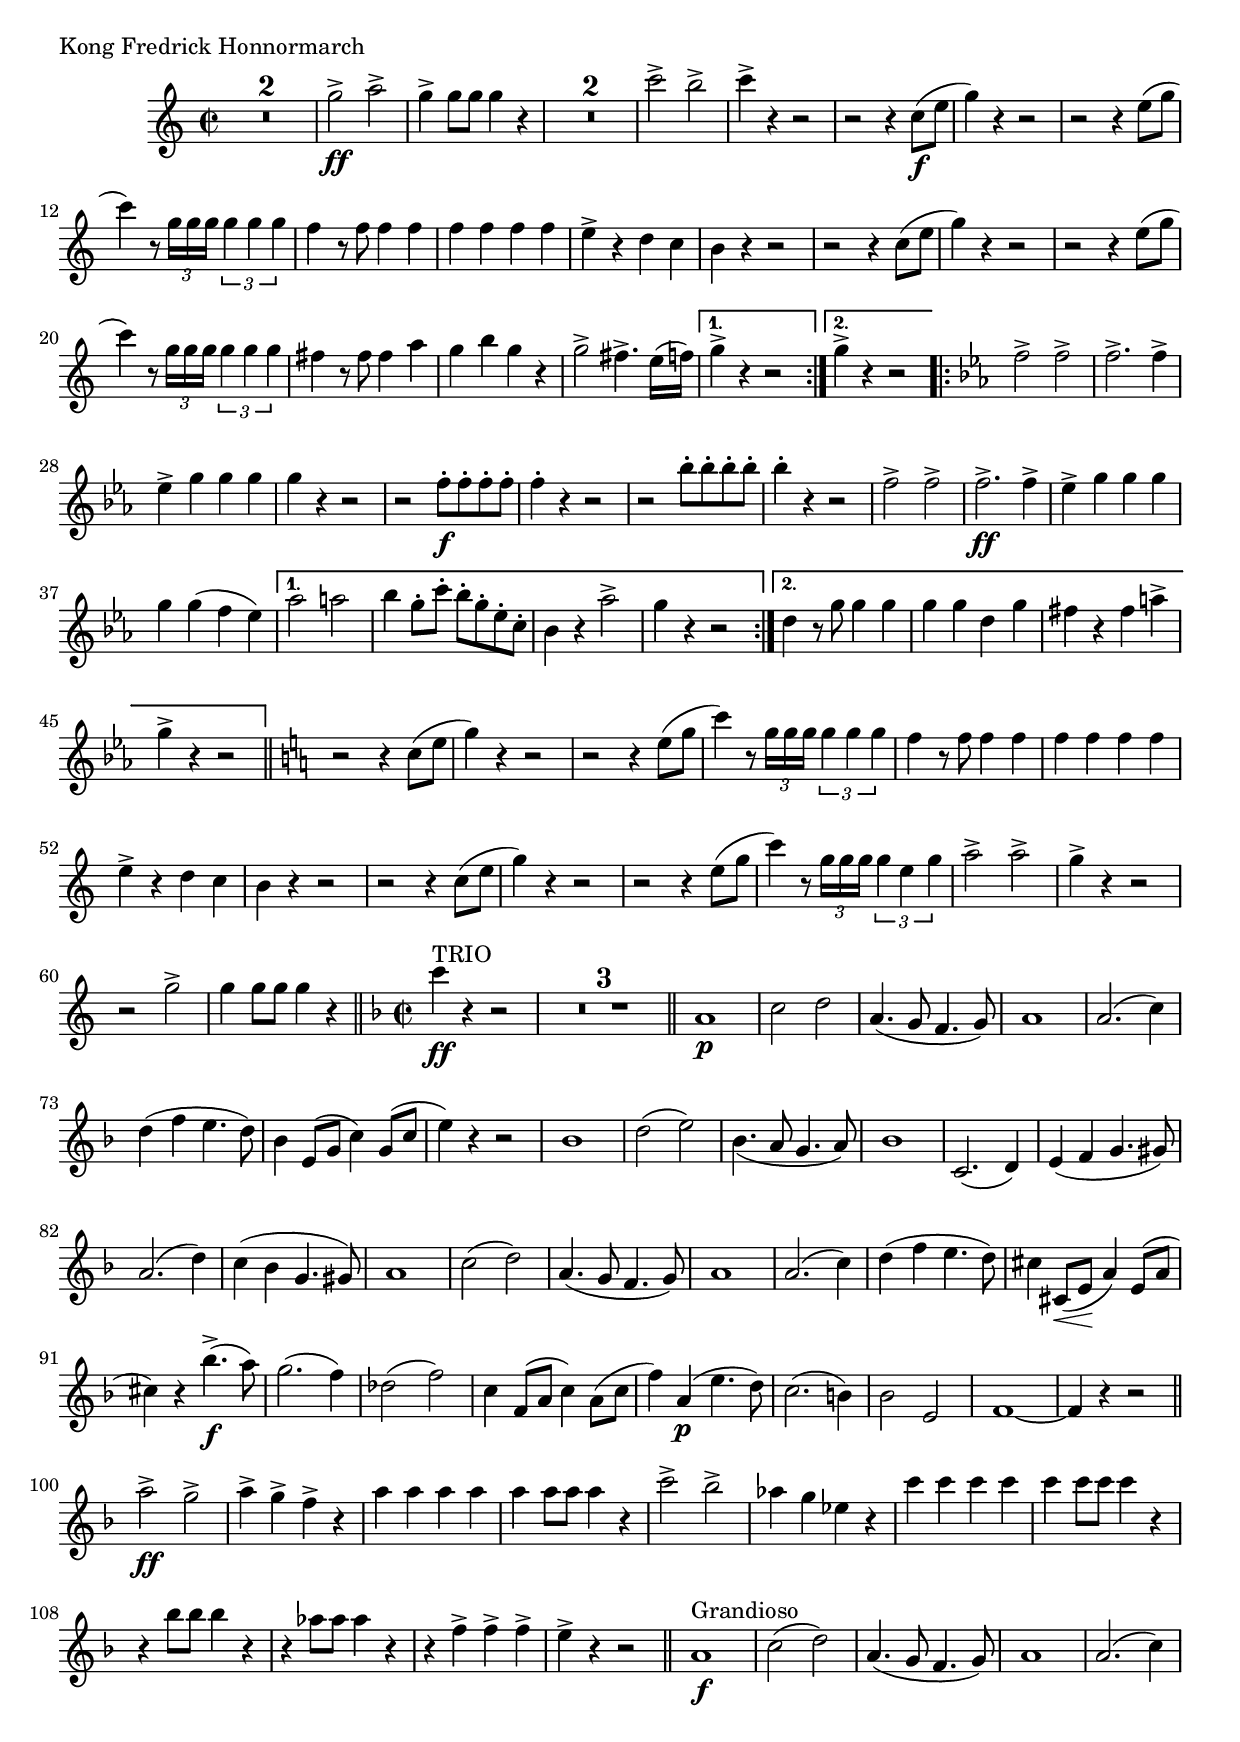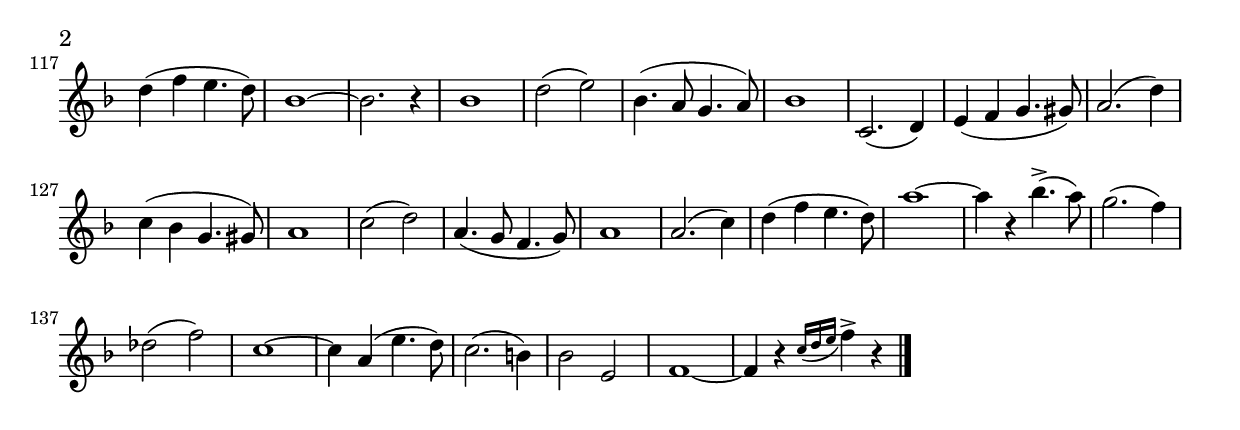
\version "2.18.0"
% When ready to include in collection: 1. Comment out version, paper, score 
%					  and book.
% 				       2. Create include file of relative and
%					  header.
#(allow-volta-hook "||")
%Comment out from here
%{
#(ly:set-option 'point-and-click #t)
#(set-default-paper-size "a4" 'portrait)
#(set-global-staff-size 15) % set staff-size when ready to print

\include "Marsch_format.ly"

%...to here
%}
  \score {

    % Svenska Polisens Marscher: 1. Kong Fredrick Honnormarch    
    \relative c'' { 
    	    \key c \major \time 2/2 
    	    \compressFullBarRests
    	    \set Score.markFormatter = #format-mark-box-letters
    	    
    \repeat volta 2 {  
    	    R1*2      | % 1
    	    g'2->  \ff a->       | % 3
    	    g4->  g8 g g4 r      | % 4
    	    R1*2      | % 5
    	    c2->  b->       | % 7
    	    c4->  r r2      | % 8
    	    r r4 c,8( \f e      | % 9
    	    g4) r r2      | % 10
    	    r r4 e8( g      | % 11
    	    c4) r8 \tuplet 3/2{g16 g g  } \tuplet 3/2{g4 g g  }      | % 12
    	    f4 r8 f f4 f      | % 13
    	    f f f f      | % 14
    	    e->  r d c      | % 15
    	    b r r2      | % 16
    	    r r4 c8( e      | % 17
    	    g4) r r2      | % 18
    	    r r4 e8( g      | % 19
    	    c4) r8 \tuplet 3/2{g16 g g  } \tuplet 3/2{g4 g g  }      | % 20
    	    fis4 r8 fis fis4 a      | % 21
    	    g b g r | % 22
    	    g2->  fis4.->  e16( f)  | % 23
    } % end of repeat except alternate endings
    	   \alternative {        
    	   	{g4->  r r2 | } % 24 close alt1
    	   	{g4->  r r2 | } % 25
    } %close alternatives
    
    \key es \major
    
    \repeat volta 2 { %startrep  
    	    f2->  f->       | % 26
    	    f2.->  f4->       | % 27
    	    ees->  g g g      | % 28
    	    g r r2      | % 29
    	    r f8-.  \f f-.  f-.  f-.       | % 30
    	    f4-.  r r2      | % 31
    	    r bes8-.  bes-.  bes-.  bes-.       | % 32
    	    bes4-.  r r2     | % 33
    	    f->  f->       | % 34
    	    f2.->\ff  f4->       | % 35
    	    ees->  g g g      | % 36
    	    g4 g( f ees)      | % 37
    } % end of repeat except alternate endings
    	    \alternative{
    	    	{aes2 a      | % 38
    	    	bes4 g8-.  c-.  bes-.  g-.  ees-.  c-.       | % 39
    	    	bes4 r aes'2-> | % 40
    	    	 g4 r r2      | % 41
    	    	}
    	    	{d4 r8 g g4 g      | % 42
    	    	g g d g      | % 43
    	    	fis r fis a->	| % 44
    	    	g4->  r r2 \bar "||"     | % 45
    	    	}
    	    } %close alternatives
    	    
    \key c \major 
    r2 r4 c,8( e      | % 46
    g4) r r2      | % 47
    r r4 e8( g      | % 48
    c4) r8 \tuplet 3/2{g16 g g  } \tuplet 3/2{g4 g g  }      | % 49
    f4 r8 f f4 f      | % 50
    f f f f      | % 51
    e->  r d c      | % 52
    b r r2      | % 53
    r r4 c8( e      | % 54
    g4) r r2      | % 55
    r r4 e8( g      | % 56
    c4) r8 \tuplet 3/2{g16 g g  } \tuplet 3/2{g4 e g  }      | % 57
    a2->  a->       | % 58
    g4->  r r2      | % 59
    r g->       | % 60
    g4 g8 g g4 r  \bar "||"    | % 61
    %barkeysig: 
    \key f \major 
    %bartimesig: 
    \time 2/2 
    c4 \ff ^\markup {\upright  "TRIO"} r r2      | % 62
    R1*3      | % 63 
    \bar "||"     | % 65
    a, \p      | % 66
    c2 d      | % 67
    a4.( g8 f4. g8)      | % 68
    a1      | % 69
    a2.( c4)      | % 70
    d( f e4. d8)      | % 71
    bes4 e,8( g c4) g8( c      | % 72
    e4) r r2      | % 73
    bes1      | % 74
    d2( e)      | % 75
    bes4._( a8 g4. a8)      | % 76
    bes1      | % 77
    c,2.( d4)      | % 78
    e( f g4. gis8)      | % 79
    a2.( d4)      | % 80
    c( bes g4. gis8)      | % 81
    a1      | % 82
    c2( d)      | % 83
    a4.( g8 f4. g8)      | % 84
    a1      | % 85
    a2.( c4)      | % 86
    d( f e4. d8)      | % 87
    cis4 cis,8( \< e \! a4) e8( a      | % 88
    cis4) r bes'4.-> ( \f a8)      | % 89
    g2.( f4)      | % 90
    des2( f)      | % 91
    c4 f,8( a c4) a8( c      | % 92
    f4) a,( \p e'4. d8)      | % 93
    c2.( b4)      | % 94
    bes2 e,      | % 95
    f1~    | % 96
    f4 r r2 \bar "||"      | % 97
    a'->  \ff g->       | % 98
    a4->  g->  f->  r      | % 99
    a a a a      | % 100
    a a8 a a4 r      | % 101
    c2->  bes->       | % 102
    aes4 g ees r      | % 103
    c' c c c      | % 104
    c c8 c c4 r      | % 105
    r bes8 bes bes4 r      | % 106
    r aes8 aes aes4 r      | % 107
    r f->  f->  f->     | % 108
    e4->  r r2 \bar "||"     | % 109
    a,1 \f ^\markup {\upright  "Grandioso"}      | % 110
    c2( d)      | % 111
    a4.( g8 f4. g8)      | % 112
    a1      | % 113
    a2.( c4)      | % 114
    d( f e4. d8)      | % 115
    bes1~      | % 116
    bes2. r4      | % 117
    bes1      | % 118
    d2( e)      | % 119
    bes4.( a8 g4. a8)      | % 120
    bes1      | % 121
    c,2.( d4)      | % 122
    e( f g4. gis8)      | % 123
    a2.( d4)      | % 124
    c( bes g4. gis8)      | % 125
    a1      | % 126
    c2( d)      | % 127
    a4.( g8 f4. g8)      | % 128
    a1      | % 129
    a2.( c4)      | % 130
    d( f e4. d8)      | % 131
    a'1~      | % 132
    a4 r bes4.-> ( a8)      | % 133
    g2.( f4)      | % 134
    des2( f)      | % 135
    c1~      | % 136
    c4 a( e'4. d8)      | % 137
    c2.( b4)      | % 138
    bes2 e,      | % 139
    f1~     | % 140
    f4 r \grace{\stemUp c'16(  [ d e  ]  } \stemNeutral f4-> ) r \bar "|."
    
    }%end relative
    \header {
    	    piece = "Kong Fredrick Honnormarch"
    	    composer = "Kai Neilsen"
    	}
    	\layout {ragged-last = ##t
    	}
  }%end score
